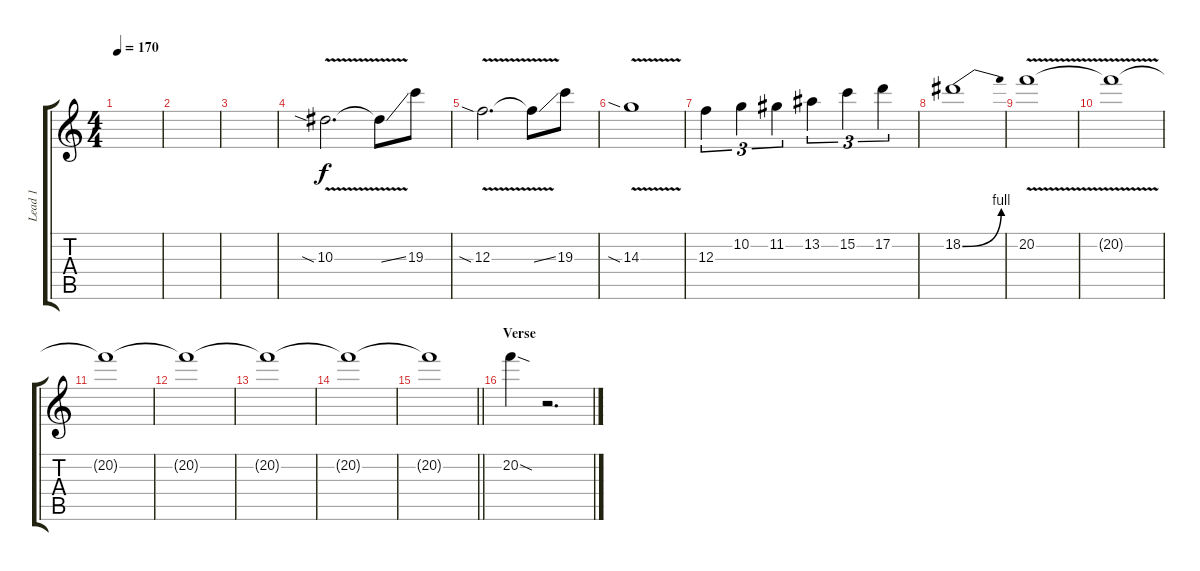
\track ("Lead 1" "Lead 1") {instrument distortionguitar}
\staff {score tabs}
\tuning (D4 A3 F3 C3 G2 C2) {hide}
\ts (4 4)
\tempo 170
\clef g2
\ks c
|
|
|
10.3{v sia}.2{d} 10.3{ss t}.8 19.3.8 |
12.3{v sia}.2{d} 12.3{ss t}.8 19.3.8 |
14.3{v sia}.1 |
12.3.4{tu (3 2)} 10.2.4{tu (3 2)} 11.2.4{tu (3 2)} 13.2.4{tu (3 2)} 15.2.4{tu (3 2)} 17.2.4{tu (3 2)} |
18.2{be (bend 0 0 60 4)}.1 |
20.2{v}.1 |
20.2{t}.1 |
20.2{t}.1 |
20.2{t}.1 |
20.2{t}.1 |
20.2{t}.1 |
\barLineRight lightlight
20.2{t}.1 |
\section ("" "Verse")
20.2{sod}.4 r.2{d}
